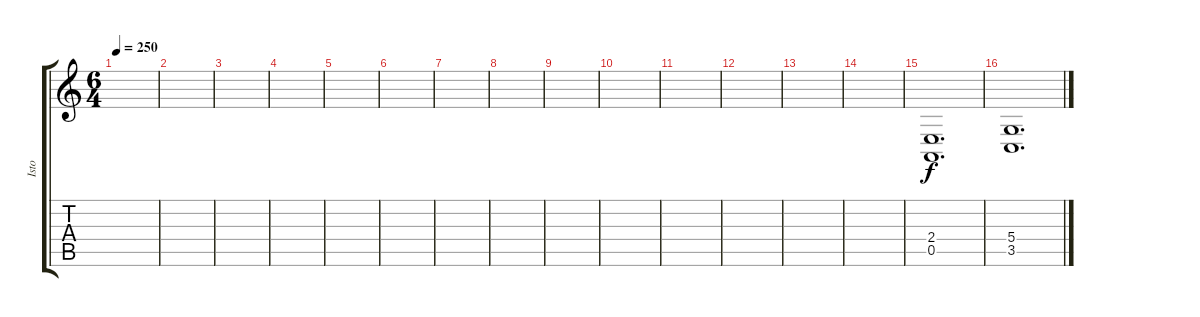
\track ("Isto" "Isto") {instrument drawbarorgan}
\staff {score tabs}
\tuning (E4 B3 G3 D3 A2 E2) {hide}
\ts (6 4)
\tempo 250
\clef g2
\ks c
|
|
|
|
|
|
|
|
|
|
|
|
|
|
(2.4 0.5).1{d} |
(5.4 3.5).1{d}
